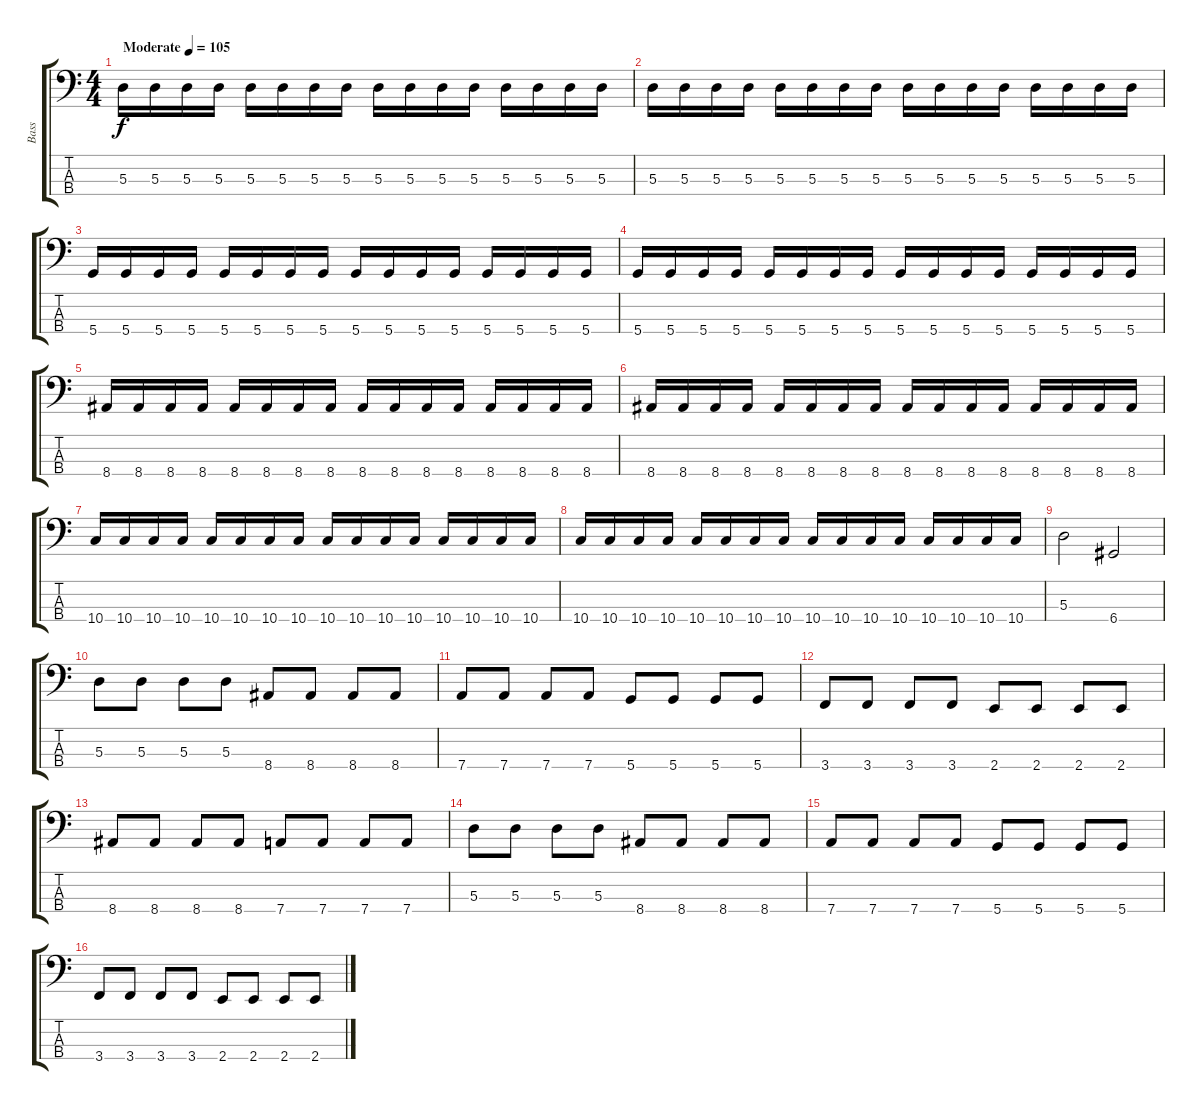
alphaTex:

\track ("Bass" "Bass") {instrument electricbasspick}
\staff {score tabs}
\tuning (G2 D2 A1 D1) {hide}
\ts (4 4)
\tempo (105 "Moderate")
\clef f4
\ks c
5.3.16{dy f instrument electricbasspick} 5.3.16 5.3.16 5.3.16 5.3.16 5.3.16 5.3.16 5.3.16 5.3.16 5.3.16 5.3.16 5.3.16 5.3.16 5.3.16 5.3.16 5.3.16 |
5.3.16 5.3.16 5.3.16 5.3.16 5.3.16 5.3.16 5.3.16 5.3.16 5.3.16 5.3.16 5.3.16 5.3.16 5.3.16 5.3.16 5.3.16 5.3.16 |
5.4.16 5.4.16 5.4.16 5.4.16 5.4.16 5.4.16 5.4.16 5.4.16 5.4.16 5.4.16 5.4.16 5.4.16 5.4.16 5.4.16 5.4.16 5.4.16 |
5.4.16 5.4.16 5.4.16 5.4.16 5.4.16 5.4.16 5.4.16 5.4.16 5.4.16 5.4.16 5.4.16 5.4.16 5.4.16 5.4.16 5.4.16 5.4.16 |
8.4.16 8.4.16 8.4.16 8.4.16 8.4.16 8.4.16 8.4.16 8.4.16 8.4.16 8.4.16 8.4.16 8.4.16 8.4.16 8.4.16 8.4.16 8.4.16 |
8.4.16 8.4.16 8.4.16 8.4.16 8.4.16 8.4.16 8.4.16 8.4.16 8.4.16 8.4.16 8.4.16 8.4.16 8.4.16 8.4.16 8.4.16 8.4.16 |
10.4.16 10.4.16 10.4.16 10.4.16 10.4.16 10.4.16 10.4.16 10.4.16 10.4.16 10.4.16 10.4.16 10.4.16 10.4.16 10.4.16 10.4.16 10.4.16 |
10.4.16 10.4.16 10.4.16 10.4.16 10.4.16 10.4.16 10.4.16 10.4.16 10.4.16 10.4.16 10.4.16 10.4.16 10.4.16 10.4.16 10.4.16 10.4.16 |
5.3.2 6.4.2 |
5.3.8 5.3.8 5.3.8 5.3.8 8.4.8 8.4.8 8.4.8 8.4.8 |
7.4.8 7.4.8 7.4.8 7.4.8 5.4.8 5.4.8 5.4.8 5.4.8 |
3.4.8 3.4.8 3.4.8 3.4.8 2.4.8 2.4.8 2.4.8 2.4.8 |
8.4.8 8.4.8 8.4.8 8.4.8 7.4.8 7.4.8 7.4.8 7.4.8 |
5.3.8 5.3.8 5.3.8 5.3.8 8.4.8 8.4.8 8.4.8 8.4.8 |
7.4.8 7.4.8 7.4.8 7.4.8 5.4.8 5.4.8 5.4.8 5.4.8 |
3.4.8 3.4.8 3.4.8 3.4.8 2.4.8 2.4.8 2.4.8 2.4.8
